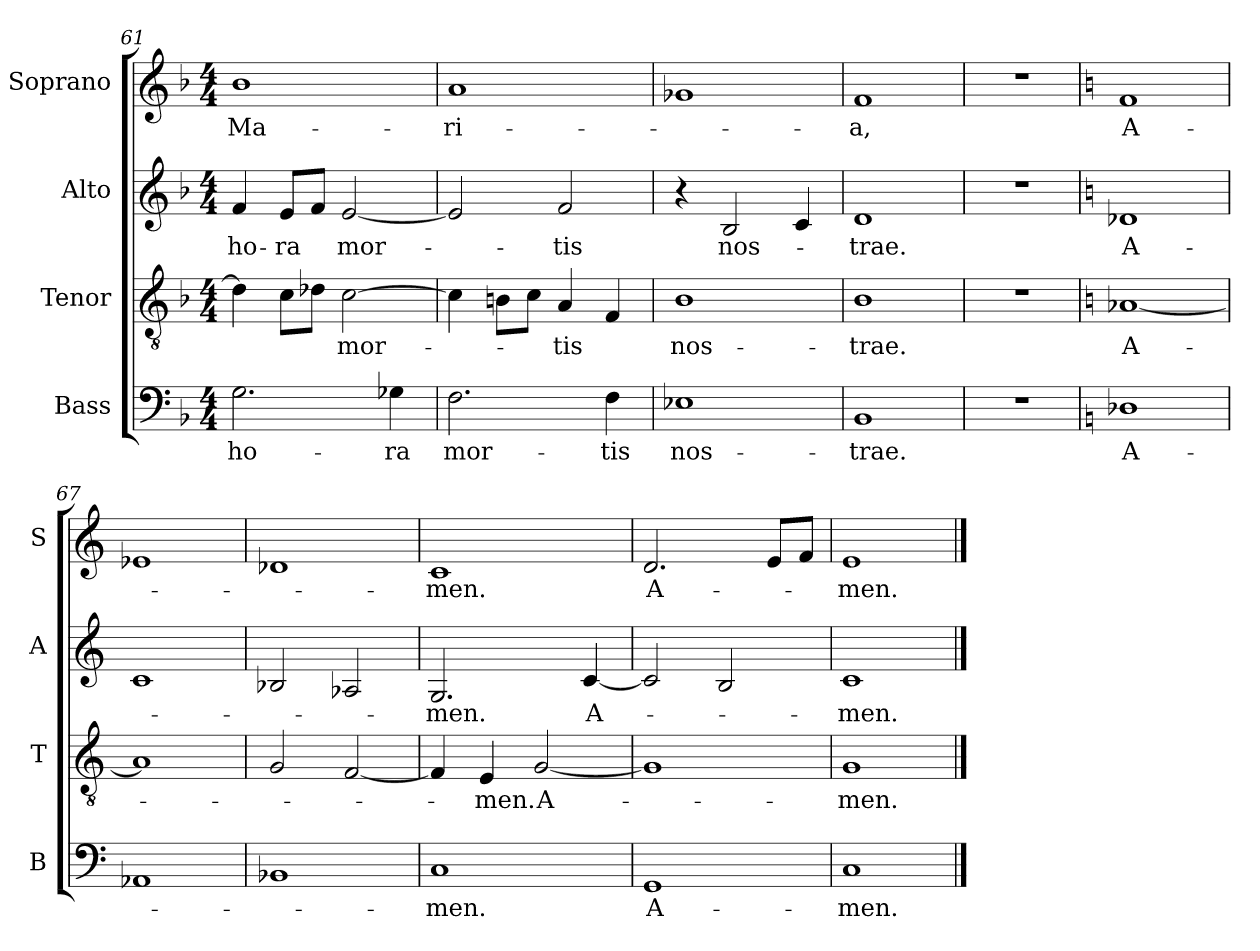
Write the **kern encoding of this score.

**kern	**text	**kern	**text	**kern	**text	**kern	**text
*part4	*part4	*part3	*part3	*part2	*part2	*part1	*part1
*staff4	*staff4	*staff3	*staff3	*staff2	*staff2	*staff1	*staff1
*I"Bass	*	*I"Tenor	*	*I"Alto	*	*I"Soprano	*
*I'B	*	*I'T	*	*I'A	*	*I'S	*
!!LO:LB:g=z
*clefF4	*	*clefGv2	*	*clefG2	*	*clefG2	*
*k[b-]	*	*k[b-]	*	*k[b-]	*	*k[b-]	*
*F:	*	*F:	*	*F:	*	*F:	*
*M4/4	*	*M4/4	*	*M4/4	*	*M4/4	*
=61	=61	=61	=61	=61	=61	=61	=61
!	!LO:LY:b	!	!	!	!LO:LY:b	!	!LO:LY:b
2.G\	ho-	4d-\]	.	4f/	ho-	1b-	Ma-
!	!	!	!	!	!LO:LY:b	!	!
.	.	8c\L	.	8e/L	-ra	.	.
.	.	8d-X\J	.	8f/J	.	.	.
!	!	!	!LO:LY:b	!	!LO:LY:b	!	!
.	.	[2c\	mor-	[2e/	mor-	.	.
!	!LO:LY:b	!	!	!	!	!	!
4G-X\	-ra	.	.	.	.	.	.
=62	=62	=62	=62	=62	=62	=62	=62
!	!LO:LY:b	!	!	!	!	!	!LO:LY:b
2.F\	mor-	4c\]	.	2e/]	.	1a	-ri-
.	.	8Bn\L	.	.	.	.	.
.	.	8c\J	.	.	.	.	.
!	!	!	!LO:LY:b	!	!LO:LY:b	!	!
.	.	4A/	-tis	2f/	-tis	.	.
!	!LO:LY:b	!	!	!	!	!	!
4F\	-tis	4F/	.	.	.	.	.
=63	=63	=63	=63	=63	=63	=63	=63
!	!LO:LY:b	!	!LO:LY:b	!	!	!	!
1E-X	nos-	1B-	nos-	4r	.	1g-X	.
!	!	!	!	!	!LO:LY:b	!	!
.	.	.	.	2B-/	nos-	.	.
.	.	.	.	4c/	.	.	.
=64	=64	=64	=64	=64	=64	=64	=64
!	!LO:LY:b	!	!LO:LY:b	!	!LO:LY:b	!	!LO:LY:b
1BB-	-trae.	1B-	-trae.	1d	-trae.	1f	-a,
=65	=65	=65	=65	=65	=65	=65	=65
1r	.	1r	.	1r	.	1r	.
=66	=66	=66	=66	=66	=66	=66	=66
*k[]	*	*k[]	*	*k[]	*	*k[]	*
*C:	*	*C:	*	*C:	*	*C:	*
!	!LO:LY:b	!	!LO:LY:b	!	!LO:LY:b	!	!LO:LY:b
1D-X	A-	[1A-X	A-	1d-X	A-	1f	A-
=67	=67	=67	=67	=67	=67	=67	=67
1AA-X	.	1A-]	.	1c	.	1e-X	.
!!LO:LB:g=z
=68	=68	=68	=68	=68	=68	=68	=68
1BB-X	.	2G/	.	2B-X/	.	1d-X	.
.	.	[2F/	.	2A-X/	.	.	.
=69	=69	=69	=69	=69	=69	=69	=69
!	!LO:LY:b	!	!	!	!LO:LY:b	!	!LO:LY:b
1C	-men.	4F/]	.	2.G/	-men.	1c	-men.
!	!	!	!LO:LY:b	!	!	!	!
.	.	4E/	-men.	.	.	.	.
!	!	!	!LO:LY:b	!	!	!	!
.	.	[2G/	A-	.	.	.	.
!	!	!	!	!	!LO:LY:b	!	!
.	.	.	.	[4c/	A-	.	.
=70	=70	=70	=70	=70	=70	=70	=70
!	!LO:LY:b	!	!	!	!	!	!LO:LY:b
1GG	A-	1G]	.	2c/]	.	2.d/	A-
.	.	.	.	2B/	.	.	.
.	.	.	.	.	.	8e/L	.
.	.	.	.	.	.	8f/J	.
=71	=71	=71	=71	=71	=71	=71	=71
!	!LO:LY:b	!	!LO:LY:b	!	!LO:LY:b	!	!LO:LY:b
1C	-men.	1G	-men.	1c	-men.	1e	-men.
==	==	==	==	==	==	==	==
*-	*-	*-	*-	*-	*-	*-	*-
